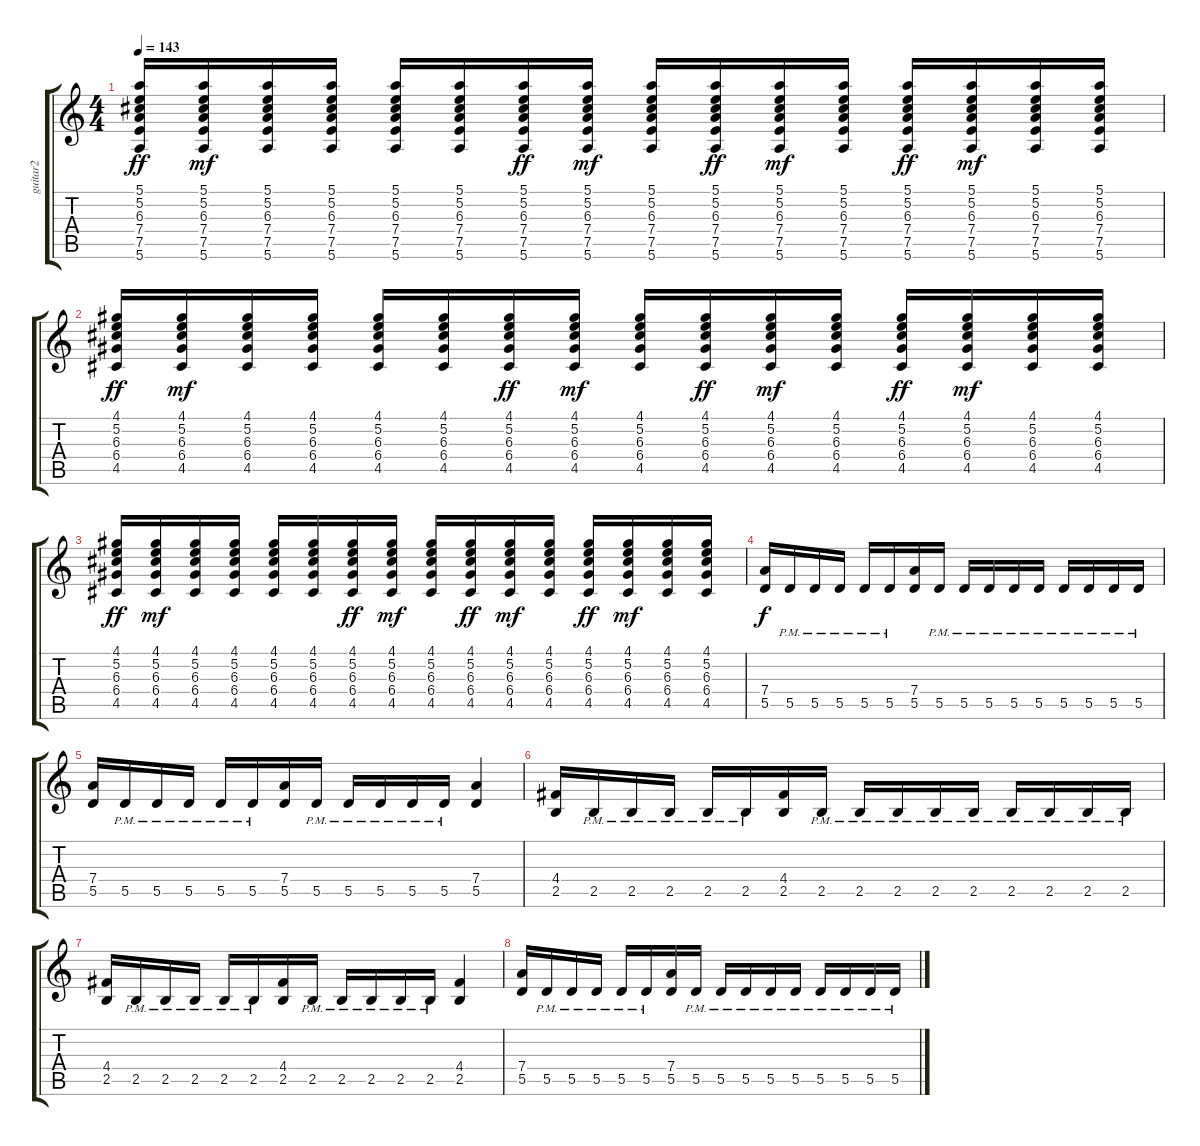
\track ("guitar2" "guitar2") {instrument distortionguitar}
\staff {score tabs}
\tuning (E4 B3 G3 D3 A2 E2) {hide}
\ts (4 4)
\tempo 143
\clef g2
\ks c
(5.1 5.2 6.3 7.4 7.5 5.6).16{dy ff} (5.1 5.2 6.3 7.4 7.5 5.6).16{dy mf} (5.1 5.2 6.3 7.4 7.5 5.6).16 (5.1 5.2 6.3 7.4 7.5 5.6).16 (5.1 5.2 6.3 7.4 7.5 5.6).16 (5.1 5.2 6.3 7.4 7.5 5.6).16 (5.1 5.2 6.3 7.4 7.5 5.6).16{dy ff} (5.1 5.2 6.3 7.4 7.5 5.6).16{dy mf} (5.1 5.2 6.3 7.4 7.5 5.6).16 (5.1 5.2 6.3 7.4 7.5 5.6).16{dy ff} (5.1 5.2 6.3 7.4 7.5 5.6).16{dy mf} (5.1 5.2 6.3 7.4 7.5 5.6).16 (5.1 5.2 6.3 7.4 7.5 5.6).16{dy ff} (5.1 5.2 6.3 7.4 7.5 5.6).16{dy mf} (5.1 5.2 6.3 7.4 7.5 5.6).16 (5.1 5.2 6.3 7.4 7.5 5.6).16 |
(4.1 5.2 6.3 6.4 4.5).16{dy ff} (4.1 5.2 6.3 6.4 4.5).16{dy mf} (4.1 5.2 6.3 6.4 4.5).16 (4.1 5.2 6.3 6.4 4.5).16 (4.1 5.2 6.3 6.4 4.5).16 (4.1 5.2 6.3 6.4 4.5).16 (4.1 5.2 6.3 6.4 4.5).16{dy ff} (4.1 5.2 6.3 6.4 4.5).16{dy mf} (4.1 5.2 6.3 6.4 4.5).16 (4.1 5.2 6.3 6.4 4.5).16{dy ff} (4.1 5.2 6.3 6.4 4.5).16{dy mf} (4.1 5.2 6.3 6.4 4.5).16 (4.1 5.2 6.3 6.4 4.5).16{dy ff} (4.1 5.2 6.3 6.4 4.5).16{dy mf} (4.1 5.2 6.3 6.4 4.5).16 (4.1 5.2 6.3 6.4 4.5).16 |
(4.1 5.2 6.3 6.4 4.5).16{dy ff} (4.1 5.2 6.3 6.4 4.5).16{dy mf} (4.1 5.2 6.3 6.4 4.5).16 (4.1 5.2 6.3 6.4 4.5).16 (4.1 5.2 6.3 6.4 4.5).16 (4.1 5.2 6.3 6.4 4.5).16 (4.1 5.2 6.3 6.4 4.5).16{dy ff} (4.1 5.2 6.3 6.4 4.5).16{dy mf} (4.1 5.2 6.3 6.4 4.5).16 (4.1 5.2 6.3 6.4 4.5).16{dy ff} (4.1 5.2 6.3 6.4 4.5).16{dy mf} (4.1 5.2 6.3 6.4 4.5).16 (4.1 5.2 6.3 6.4 4.5).16{dy ff} (4.1 5.2 6.3 6.4 4.5).16{dy mf} (4.1 5.2 6.3 6.4 4.5).16 (4.1 5.2 6.3 6.4 4.5).16 |
(7.4 5.5).16{dy f} 5.5{pm}.16 5.5{pm}.16 5.5{pm}.16 5.5{pm}.16 5.5{pm}.16 (7.4 5.5).16 5.5{pm}.16 5.5{pm}.16 5.5{pm}.16 5.5{pm}.16 5.5{pm}.16 5.5{pm}.16 5.5{pm}.16 5.5{pm}.16 5.5{pm}.16 |
(7.4 5.5).16 5.5{pm}.16 5.5{pm}.16 5.5{pm}.16 5.5{pm}.16 5.5{pm}.16 (7.4 5.5).16 5.5{pm}.16 5.5{pm}.16 5.5{pm}.16 5.5{pm}.16 5.5{pm}.16 (7.4 5.5).4 |
(4.4 2.5).16 2.5{pm}.16 2.5{pm}.16 2.5{pm}.16 2.5{pm}.16 2.5{pm}.16 (4.4 2.5).16 2.5{pm}.16 2.5{pm}.16 2.5{pm}.16 2.5{pm}.16 2.5{pm}.16 2.5{pm}.16 2.5{pm}.16 2.5{pm}.16 2.5{pm}.16 |
(4.4 2.5).16 2.5{pm}.16 2.5{pm}.16 2.5{pm}.16 2.5{pm}.16 2.5{pm}.16 (4.4 2.5).16 2.5{pm}.16 2.5{pm}.16 2.5{pm}.16 2.5{pm}.16 2.5{pm}.16 (4.4 2.5).4 |
(7.4 5.5).16 5.5{pm}.16 5.5{pm}.16 5.5{pm}.16 5.5{pm}.16 5.5{pm}.16 (7.4 5.5).16 5.5{pm}.16 5.5{pm}.16 5.5{pm}.16 5.5{pm}.16 5.5{pm}.16 5.5{pm}.16 5.5{pm}.16 5.5{pm}.16 5.5{pm}.16
